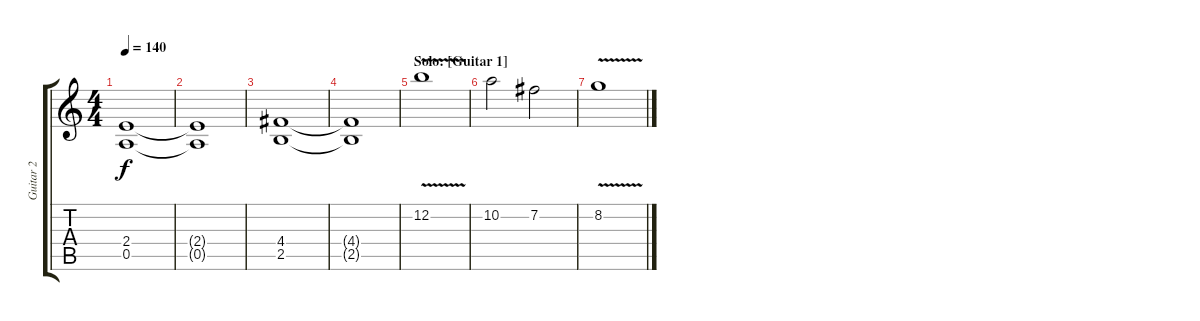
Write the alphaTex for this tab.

\track ("Guitar 2" "Guitar 2") {instrument distortionguitar}
\staff {score tabs}
\tuning (E4 B3 G3 D3 A2 E2) {hide}
\ts (4 4)
\tempo 140
\clef g2
\ks c
(2.4 0.5).1{dy f} |
(2.4{t} 0.5{t}).1 |
(4.4 2.5).1 |
(4.4{t} 2.5{t}).1 |
\section ("" "Solo: [Guitar 1]")
12.2{v}.1 |
10.2.2 7.2.2 |
8.2{v}.1
